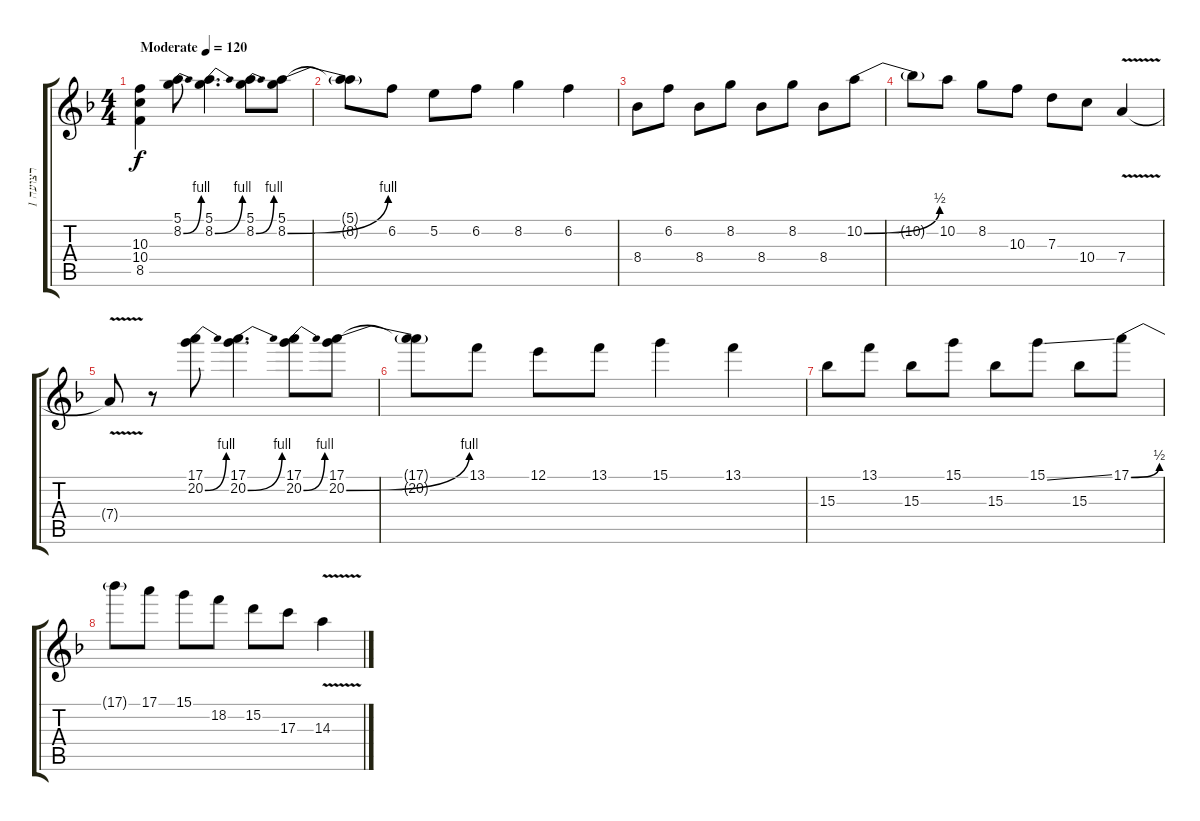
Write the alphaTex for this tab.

\track ("רצועה 1" "רצועה 1") {instrument overdrivenguitar}
\staff {score tabs}
\tuning (E4 B3 G3 D3 A2 E2) {hide}
\ts (4 4)
\tempo (120 "Moderate")
\clef g2
\ks f
(10.3 10.4 8.5).4{txt "" dy f instrument overdrivenguitar} (5.1 8.2{be (bend 0 0 60 4)}).8 (5.1 8.2{be (bend 0 0 60 4)}).4{d} (5.1 8.2{be (bend 0 0 60 4)}).8 (5.1 8.2{be (bend 0 0 60 4)}).8 |
(5.1{t} 8.2{t}).8 6.2.8 5.2.8 6.2.8 8.2.4 6.2.4 |
8.4.8 6.2.8 8.4.8 8.2.8 8.4.8 8.2.8 8.4.8 10.2{be (bend 0 0 60 2)}.8 |
10.2{t}.8 10.2.8 8.2.8 10.3.8 7.3.8 10.4.8 7.4{v}.4 |
7.4{t}.8 r.8 (17.1 20.2{be (bend 0 0 60 4)}).8 (17.1 20.2{be (bend 0 0 60 4)}).4{d} (17.1 20.2{be (bend 0 0 60 4)}).8 (17.1 20.2{be (bend 0 0 60 4)}).8 |
(17.1{t} 20.2{t}).8 13.1.8 12.1.8 13.1.8 15.1.4 13.1.4 |
15.3.8 13.1.8 15.3.8 15.1.8 15.3.8 15.1{ss}.8 15.3.8 17.1{be (bend 0 0 60 2)}.8 |
17.1{t}.8 17.1.8 15.1.8 18.2.8 15.2.8 17.3.8 14.3{v}.4
